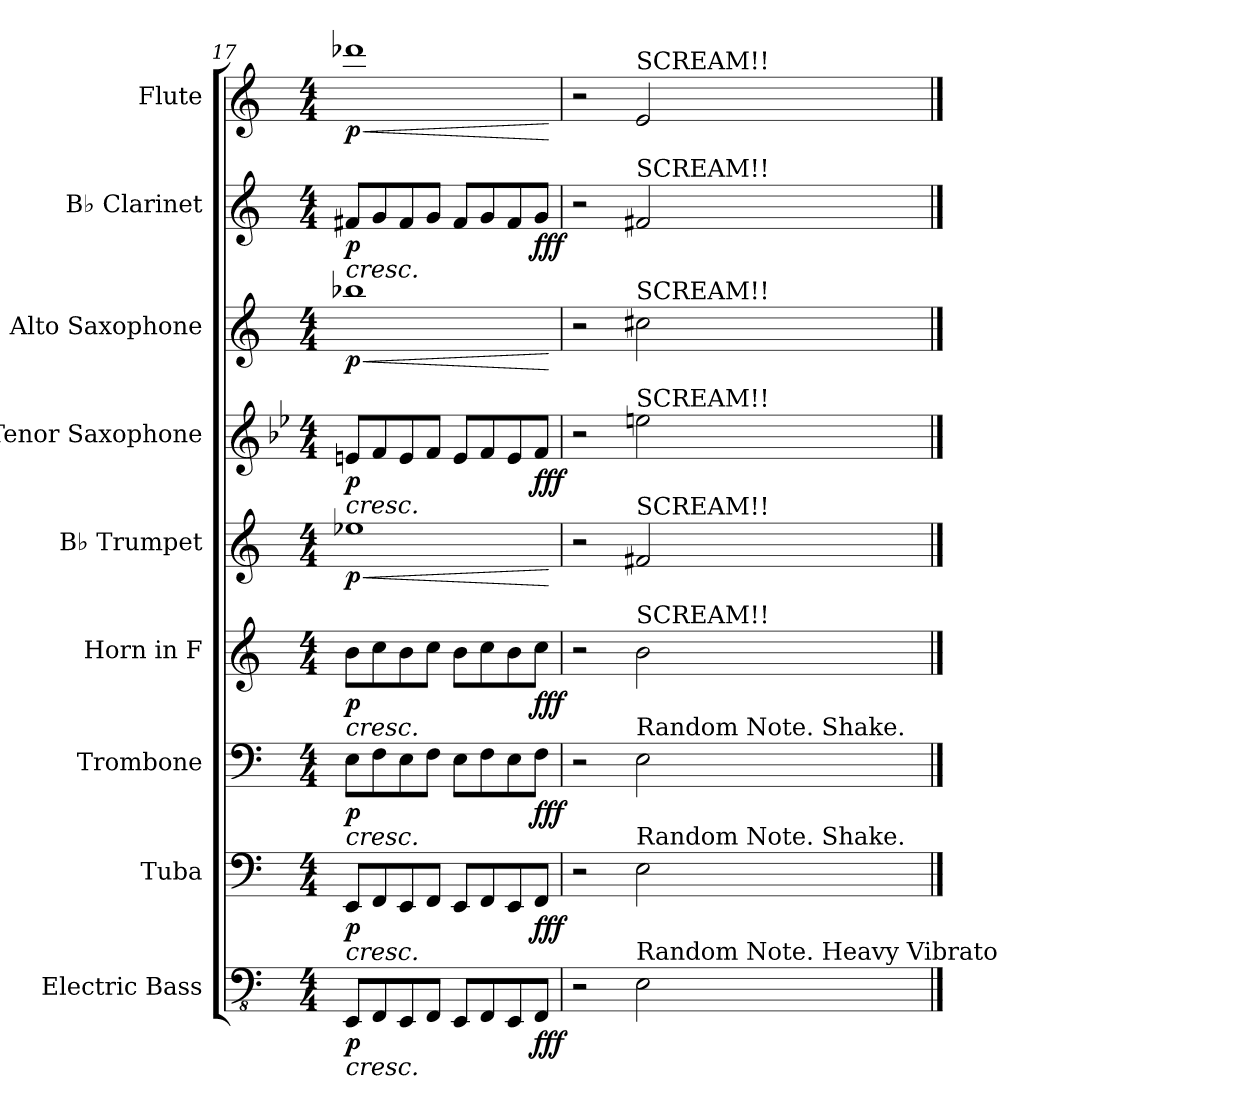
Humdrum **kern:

**kern	**dynam	**kern	**dynam	**kern	**dynam	**kern	**dynam	**kern	**dynam	**kern	**dynam	**kern	**dynam	**kern	**dynam	**kern	**dynam
*part9	*part9	*part8	*part8	*part7	*part7	*part6	*part6	*part5	*part5	*part4	*part4	*part3	*part3	*part2	*part2	*part1	*part1
*staff9	*staff9	*staff8	*staff8	*staff7	*staff7	*staff6	*staff6	*staff5	*staff5	*staff4	*staff4	*staff3	*staff3	*staff2	*staff2	*staff1	*staff1
*I"Electric Bass	*	*I"Tuba	*	*I"Trombone	*	*I"Horn in F	*	*I"B♭ Trumpet	*	*I"Tenor Saxophone	*	*I"Alto Saxophone	*	*I"B♭ Clarinet	*	*I"Flute	*
*I'El. B.	*	*I'Tba.	*	*I'Tbn.	*	*	*	*I'B♭ Tpt.	*	*I'T. Sax.	*	*I'A. Sax.	*	*I'B♭ Cl.	*	*I'Fl.	*
*clefFv4	*	*clefF4	*	*clefF4	*	*clefG2	*	*clefG2	*	*clefG2	*	*clefG2	*	*clefG2	*	*clefG2	*
*	*	*	*	*	*	*ITrd4c7	*	*ITrd1c2	*	*ITrd8c14	*	*ITrd5c9	*	*ITrd1c2	*	*	*
*k[]	*	*k[]	*	*k[]	*	*k[b-]	*	*k[b-e-]	*	*k[b-e-]	*	*k[b-e-a-]	*	*k[b-e-]	*	*k[]	*
*M4/4	*	*M4/4	*	*M4/4	*	*M4/4	*	*M4/4	*	*M4/4	*	*M4/4	*	*M4/4	*	*M4/4	*
=17	=17	=17	=17	=17	=17	=17	=17	=17	=17	=17	=17	=17	=17	=17	=17	=17	=17
!	!LO:HP:b	!	!LO:HP:b	!	!LO:HP:b	!	!LO:HP:b	!	!LO:HP:b	!	!LO:HP:b	!	!LO:HP:b	!	!LO:HP:b	!	!LO:HP:b
!	!LO:DY:n=1:b	!	!LO:DY:n=1:b	!	!LO:DY:n=1:b	!	!LO:DY:n=1:b	!	!LO:DY:n=1:b	!	!LO:DY:n=1:b	!	!LO:DY:n=1:b	!	!LO:DY:n=1:b	!	!LO:DY:n=1:b
8EEE/L	< p	8EE/L	< p	8E\L	< p	8e\L	< p	1dd-X	< p	8En/L	< p	1dd-X	< p	8en/L	< p	1ddd-X	< p
8FFF/	.	8FF/	.	8F\	.	8f\	.	.	.	8F/	.	.	.	8f/	.	.	.
8EEE/	.	8EE/	.	8E\	.	8e\	.	.	.	8E/	.	.	.	8e/	.	.	.
8FFF/J	.	8FF/J	.	8F\J	.	8f\J	.	.	.	8F/J	.	.	.	8f/J	.	.	.
8EEE/L	.	8EE/L	.	8E\L	.	8e\L	.	.	.	8E/L	.	.	.	8e/L	.	.	.
8FFF/	.	8FF/	.	8F\	.	8f\	.	.	.	8F/	.	.	.	8f/	.	.	.
8EEE/	.	8EE/	.	8E\	.	8e\	.	.	.	8E/	.	.	.	8e/	.	.	.
!	!LO:DY:n=2:b	!	!LO:DY:n=2:b	!	!LO:DY:n=2:b	!	!LO:DY:n=2:b	!	!	!	!LO:DY:n=2:b	!	!	!	!LO:DY:n=2:b	!	!
8FFF/J	fff	8FF/J	fff	8F\J	fff	8f\J	fff	.	.	8F/J	fff	.	.	8f/J	fff	.	.
.	[	.	[	.	[	.	[	.	[	.	[	.	[	.	[	.	[
=18	=18	=18	=18	=18	=18	=18	=18	=18	=18	=18	=18	=18	=18	=18	=18	=18	=18
2r	.	2r	.	2r	.	2r	.	2r	.	2r	.	2r	.	2r	.	2r	.
!	!	!	!	!	!	!	!	!	!	!	!	!	!	!	!	!LO:TX:a:t=SCREAM!!	!
!	!	!	!	!	!	!	!	!	!	!	!	!	!	!LO:TX:a:t=SCREAM!!	!	!	!
!	!	!	!	!	!	!	!	!	!	!	!	!LO:TX:a:t=SCREAM!!	!	!	!	!	!
!	!	!	!	!	!	!	!	!	!	!LO:TX:a:t=SCREAM!!	!	!	!	!	!	!	!
!	!	!	!	!	!	!	!	!LO:TX:a:t=SCREAM!!	!	!	!	!	!	!	!	!	!
!	!	!	!	!	!	!LO:TX:a:t=SCREAM!!	!	!	!	!	!	!	!	!	!	!	!
!	!	!	!	!LO:TX:a:t=Random Note. Shake.	!	!	!	!	!	!	!	!	!	!	!	!	!
!	!	!LO:TX:a:t=Random Note. Shake.	!	!	!	!	!	!	!	!	!	!	!	!	!	!	!
!LO:TX:a:t=Random Note. Heavy Vibrato	!	!	!	!	!	!	!	!	!	!	!	!	!	!	!	!	!
2EE\	.	2E\	.	2E\	.	2e\	.	2en/	.	2en\	.	2en\	.	2en/	.	2e/	.
==	==	==	==	==	==	==	==	==	==	==	==	==	==	==	==	==	==
*-	*-	*-	*-	*-	*-	*-	*-	*-	*-	*-	*-	*-	*-	*-	*-	*-	*-
